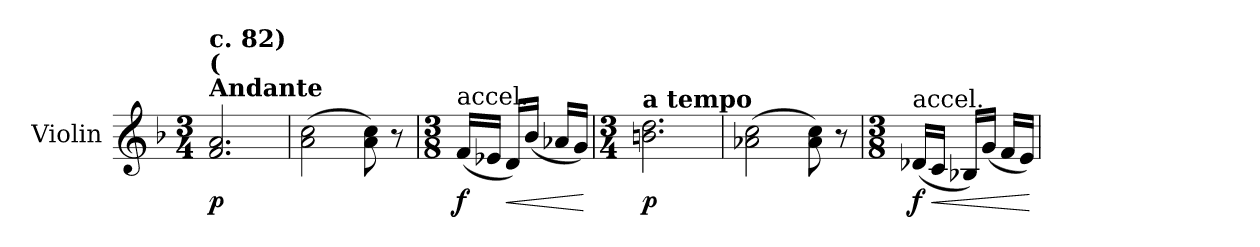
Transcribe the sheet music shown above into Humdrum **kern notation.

**kern	**dynam
*part1	*part1
*staff1	*staff1
*I"Violin	*
*I'Vln.	*
*clefG2	*
*k[b-]	*
*M3/4	*
=1	=1
!LO:TX:a:B:t=Andante	!
!LO:TX:a:B:t=(	!
!LO:TX:a:B:t=c. 82)	!
!	!LO:DY:b
2.f/ 2.a/	p
=2	=2
(2a\ 2cc\	.
8a\ 8cc\)	.
8r	.
=3	=3
*M3/8	*
!LO:TX:a:t=accel.	!
!	!LO:DY:b
(16f/LL	f
16e-X/JJ	.
!	!LO:HP:b
16d/LL)	<
(16b-/JJ	.
16a-X/LL	.
16g/JJ)	.
.	[
=4	=4
*M3/4	*
!LO:TX:a:B:t=a tempo	!
!	!LO:DY:b
2.bn\ 2.dd\	p
=5	=5
(2a-X\ 2cc\	.
8a-\ 8cc\)	.
8r	.
=6	=6
*M3/8	*
!LO:TX:a:t=accel.	!
!	!LO:DY:b
(16d-X/LL	f
!	!LO:HP:b
16c/JJ	<
16B-X/LL)	.
(16g/JJ	.
16f/LL	.
16e/JJ)	.
.	[
=	=
*-	*-
